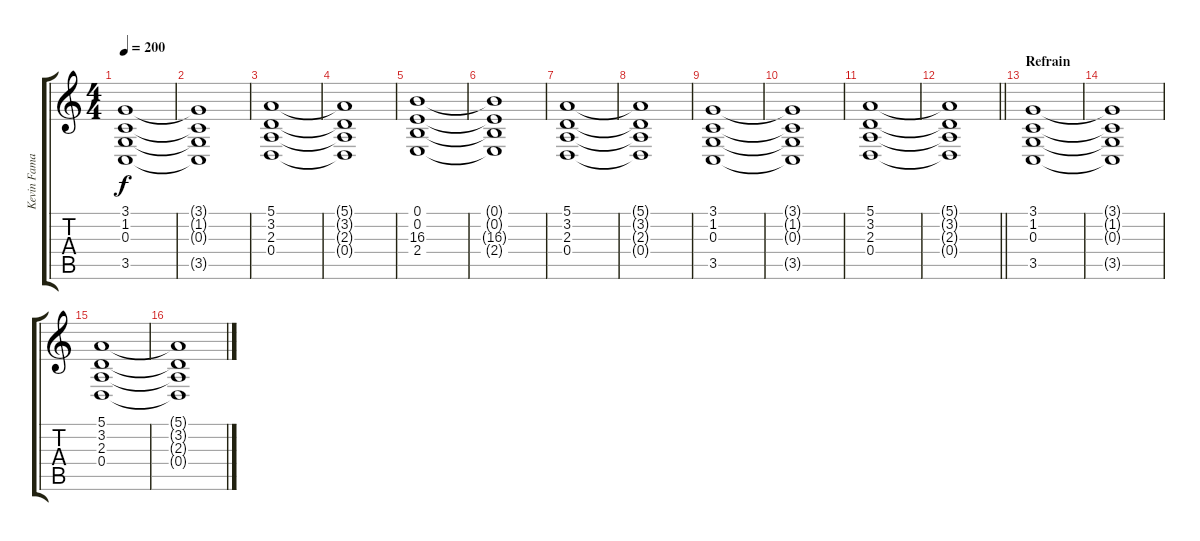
\track ("Kevin Famarin (Keyboards)" "Kevin Fama") {instrument churchorgan}
\staff {score tabs}
\tuning (E4 B3 G3 D3 A2 E2) {hide}
\ts (4 4)
\tempo 200
\clef g2
\ks c
(3.1 1.2 0.3 3.5).1{dy f} |
(3.1{t} 1.2{t} 0.3{t} 3.5{t}).1 |
(5.1 3.2 2.3 0.4).1 |
(5.1{t} 3.2{t} 2.3{t} 0.4{t}).1 |
(0.1 0.2 16.3 2.4).1 |
(0.1{t} 0.2{t} 16.3{t} 2.4{t}).1 |
(5.1 3.2 2.3 0.4).1 |
(5.1{t} 3.2{t} 2.3{t} 0.4{t}).1 |
(3.1 1.2 0.3 3.5).1 |
(3.1{t} 1.2{t} 0.3{t} 3.5{t}).1 |
(5.1 3.2 2.3 0.4).1 |
\barLineRight lightlight
(5.1{t} 3.2{t} 2.3{t} 0.4{t}).1 |
\section ("" "Refrain")
(3.1 1.2 0.3 3.5).1 |
(3.1{t} 1.2{t} 0.3{t} 3.5{t}).1 |
(5.1 3.2 2.3 0.4).1 |
(5.1{t} 3.2{t} 2.3{t} 0.4{t}).1
